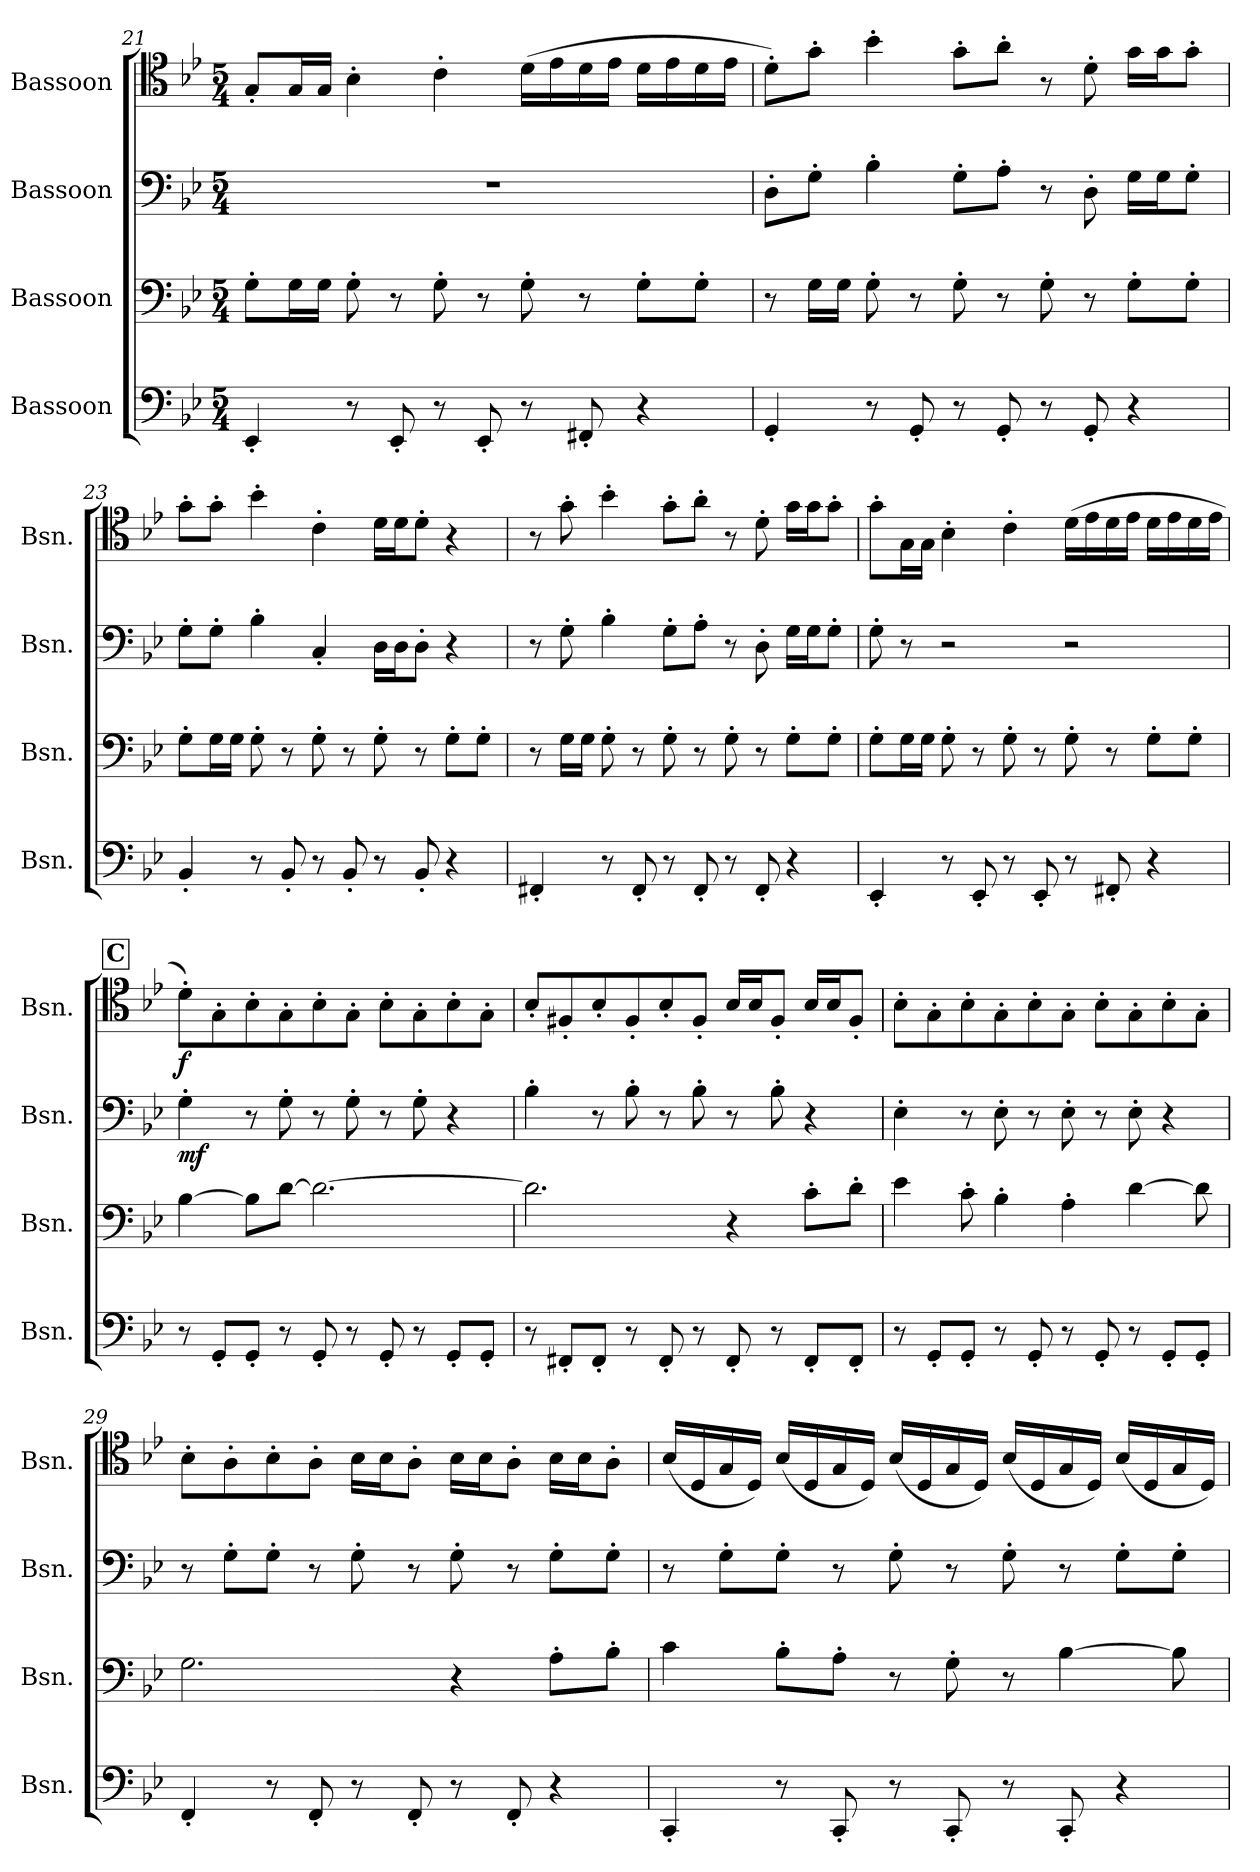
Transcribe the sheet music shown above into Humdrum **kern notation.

**kern	**kern	**kern	**dynam	**kern	**dynam
*part4	*part3	*part2	*part2	*part1	*part1
*staff4	*staff3	*staff2	*staff2	*staff1	*staff1
*I"Bassoon	*I"Bassoon	*I"Bassoon	*	*I"Bassoon	*
*I'Bsn.	*I'Bsn.	*I'Bsn.	*	*I'Bsn.	*
*clefF4	*clefF4	*clefF4	*	*clefC4	*
*k[b-e-]	*k[b-e-]	*k[b-e-]	*	*k[b-e-]	*
*M5/4	*M5/4	*M5/4	*	*M5/4	*
=21	=21	=21	=21	=21	=21
4EE-'/	8G'\L	4%5r	.	8G'/L	.
.	16G\L	.	.	16G/L	.
.	16G\JJ	.	.	16G/JJ	.
8r	8G'\	.	.	4B-'\	.
8EE-'/	8r	.	.	.	.
8r	8G'\	.	.	4c'\	.
8EE-'/	8r	.	.	.	.
8r	8G'\	.	.	(>16d\LL	.
.	.	.	.	16e-\	.
8FF#X'/	8r	.	.	16d\	.
.	.	.	.	16e-\JJ	.
4r	8G'\L	.	.	16d\LL	.
.	.	.	.	16e-\	.
.	8G'\J	.	.	16d\	.
.	.	.	.	16e-\JJ	.
!!LO:LB:g=z
=22	=22	=22	=22	=22	=22
4GG'/	8r	8D'\L	.	8d'\L)	.
.	16G\LL	8G'\J	.	8g'\J	.
.	16G\JJ	.	.	.	.
8r	8G'\	4B-'\	.	4b-'\	.
8GG'/	8r	.	.	.	.
8r	8G'\	8G'\L	.	8g'\L	.
8GG'/	8r	8A'\J	.	8a'\J	.
8r	8G'\	8r	.	8r	.
8GG'/	8r	8D'\	.	8d'\	.
4r	8G'\L	16G\LL	.	16g\LL	.
.	.	16G\J	.	16g\J	.
.	8G'\J	8G'\J	.	8g'\J	.
=23	=23	=23	=23	=23	=23
4BB-'/	8G'\L	8G'\L	.	8g'\L	.
.	16G\L	8G'\J	.	8g'\J	.
.	16G\JJ	.	.	.	.
8r	8G'\	4B-'\	.	4b-'\	.
8BB-'/	8r	.	.	.	.
8r	8G'\	4C'/	.	4c'\	.
8BB-'/	8r	.	.	.	.
8r	8G'\	16D\LL	.	16d\LL	.
.	.	16D\J	.	16d\J	.
8BB-'/	8r	8D'\J	.	8d'\J	.
4r	8G'\L	4r	.	4r	.
.	8G'\J	.	.	.	.
=24	=24	=24	=24	=24	=24
4FF#X'/	8r	8r	.	8r	.
.	16G\LL	8G'\	.	8g'\	.
.	16G\JJ	.	.	.	.
8r	8G'\	4B-'\	.	4b-'\	.
8FF#'/	8r	.	.	.	.
8r	8G'\	8G'\L	.	8g'\L	.
8FF#'/	8r	8A'\J	.	8a'\J	.
8r	8G'\	8r	.	8r	.
8FF#'/	8r	8D'\	.	8d'\	.
4r	8G'\L	16G\LL	.	16g\LL	.
.	.	16G\J	.	16g\J	.
.	8G'\J	8G'\J	.	8g'\J	.
=25	=25	=25	=25	=25	=25
4EE-'/	8G'\L	8G'\	.	8g'\L	.
.	16G\L	8r	.	16G\L	.
.	16G\JJ	.	.	16G\JJ	.
8r	8G'\	2r	.	4B-'\	.
8EE-'/	8r	.	.	.	.
8r	8G'\	.	.	4c'\	.
8EE-'/	8r	.	.	.	.
8r	8G'\	2r	.	(>16d\LL	.
.	.	.	.	16e-\	.
8FF#X'/	8r	.	.	16d\	.
.	.	.	.	16e-\JJ	.
4r	8G'\L	.	.	16d\LL	.
.	.	.	.	16e-\	.
.	8G'\J	.	.	16d\	.
.	.	.	.	16e-\JJ	.
!!LO:LB:g=z
!!LO:REH:place=s1:a:B:fs=14:t=C
=26	=26	=26	=26	=26	=26
!	!	!	!LO:DY:b	!	!LO:DY:b
8r	[4B-\	4G'\	mf	8d'\L)	f
8GG'/L	.	.	.	8G'\	.
8GG'/J	8B-\L]	8r	.	8B-'\	.
8r	[8d\J	8G'\	.	8G'\	.
8GG'/	2.d\_	8r	.	8B-'\	.
8r	.	8G'\	.	8G'\J	.
8GG'/	.	8r	.	8B-'\L	.
8r	.	8G'\	.	8G'\	.
8GG'/L	.	4r	.	8B-'\	.
8GG'/J	.	.	.	8G'\J	.
=27	=27	=27	=27	=27	=27
8r	2.d\]	4B-'\	.	8B-'/L	.
8FF#X'/L	.	.	.	8F#X'/	.
8FF#'/J	.	8r	.	8B-'/	.
8r	.	8B-'\	.	8F#'/	.
8FF#'/	.	8r	.	8B-'/	.
8r	.	8B-'\	.	8F#'/J	.
8FF#'/	4r	8r	.	16B-/LL	.
.	.	.	.	16B-/J	.
8r	.	8B-'\	.	8F#'/J	.
8FF#'/L	8c'\L	4r	.	16B-/LL	.
.	.	.	.	16B-/J	.
8FF#'/J	8d'\J	.	.	8F#'/J	.
=28	=28	=28	=28	=28	=28
8r	4e-\	4E-'\	.	8B-'\L	.
8GG'/L	.	.	.	8G'\	.
8GG'/J	8c'\	8r	.	8B-'\	.
8r	4B-'\	8E-'\	.	8G'\	.
8GG'/	.	8r	.	8B-'\	.
8r	4A'\	8E-'\	.	8G'\J	.
8GG'/	.	8r	.	8B-'\L	.
8r	[4d\	8E-'\	.	8G'\	.
8GG'/L	.	4r	.	8B-'\	.
8GG'/J	8d\]	.	.	8G'\J	.
=29	=29	=29	=29	=29	=29
4FF'/	2.G\	8r	.	8B-'\L	.
.	.	8G'\L	.	8A'\	.
8r	.	8G'\J	.	8B-'\	.
8FF'/	.	8r	.	8A'\J	.
8r	.	8G'\	.	16B-\LL	.
.	.	.	.	16B-\J	.
8FF'/	.	8r	.	8A'\J	.
8r	4r	8G'\	.	16B-\LL	.
.	.	.	.	16B-\J	.
8FF'/	.	8r	.	8A'\J	.
4r	8A'\L	8G'\L	.	16B-\LL	.
.	.	.	.	16B-\J	.
.	8B-'\J	8G'\J	.	8A'\J	.
!!LO:PB:g=z
=30	=30	=30	=30	=30	=30
4CC'/	4c\	8r	.	(<16B-/LL	.
.	.	.	.	16D/	.
.	.	8G'\L	.	16G/	.
.	.	.	.	16D/JJ)	.
8r	8B-'\L	8G'\J	.	(<16B-/LL	.
.	.	.	.	16D/	.
8CC'/	8A'\J	8r	.	16G/	.
.	.	.	.	16D/JJ)	.
8r	8r	8G'\	.	(<16B-/LL	.
.	.	.	.	16D/	.
8CC'/	8G'\	8r	.	16G/	.
.	.	.	.	16D/JJ)	.
8r	8r	8G'\	.	(<16B-/LL	.
.	.	.	.	16D/	.
8CC'/	[4B-\	8r	.	16G/	.
.	.	.	.	16D/JJ)	.
4r	.	8G'\L	.	(<16B-/LL	.
.	.	.	.	16D/	.
.	8B-\]	8G'\J	.	16G/	.
.	.	.	.	16D/JJ)	.
=	=	=	=	=	=
*-	*-	*-	*-	*-	*-
